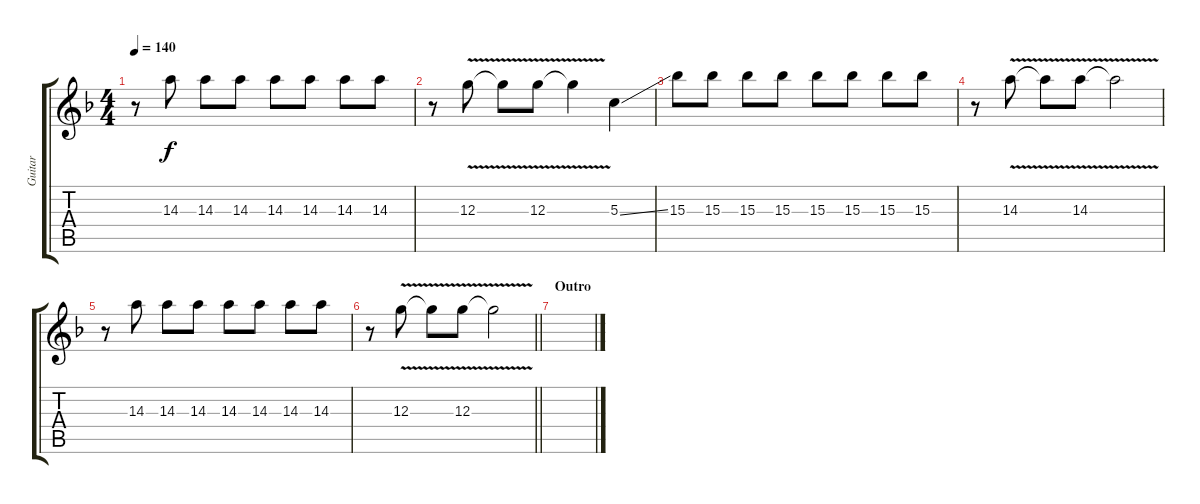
\track ("Guitar" "Guitar") {instrument overdrivenguitar}
\staff {score tabs}
\tuning (E4 B3 G3 D3 A2 E2) {hide}
\ts (4 4)
\tempo 140
\clef g2
\ks f
r.8{dy f} 14.3.8 14.3.8 14.3.8 14.3.8 14.3.8 14.3.8 14.3.8 |
r.8 12.3{v}.8 12.3{t}.8 12.3{v}.8 12.3{t}.4 5.3{ss}.4 |
15.3.8 15.3.8 15.3.8 15.3.8 15.3.8 15.3.8 15.3.8 15.3.8 |
r.8 14.3{v}.8 14.3{t}.8 14.3{v}.8 14.3{t}.2 |
r.8 14.3.8 14.3.8 14.3.8 14.3.8 14.3.8 14.3.8 14.3.8 |
\barLineRight lightlight
r.8 12.3{v}.8 12.3{t}.8 12.3{v}.8 12.3{t}.2 |
\section ("" "Outro")
